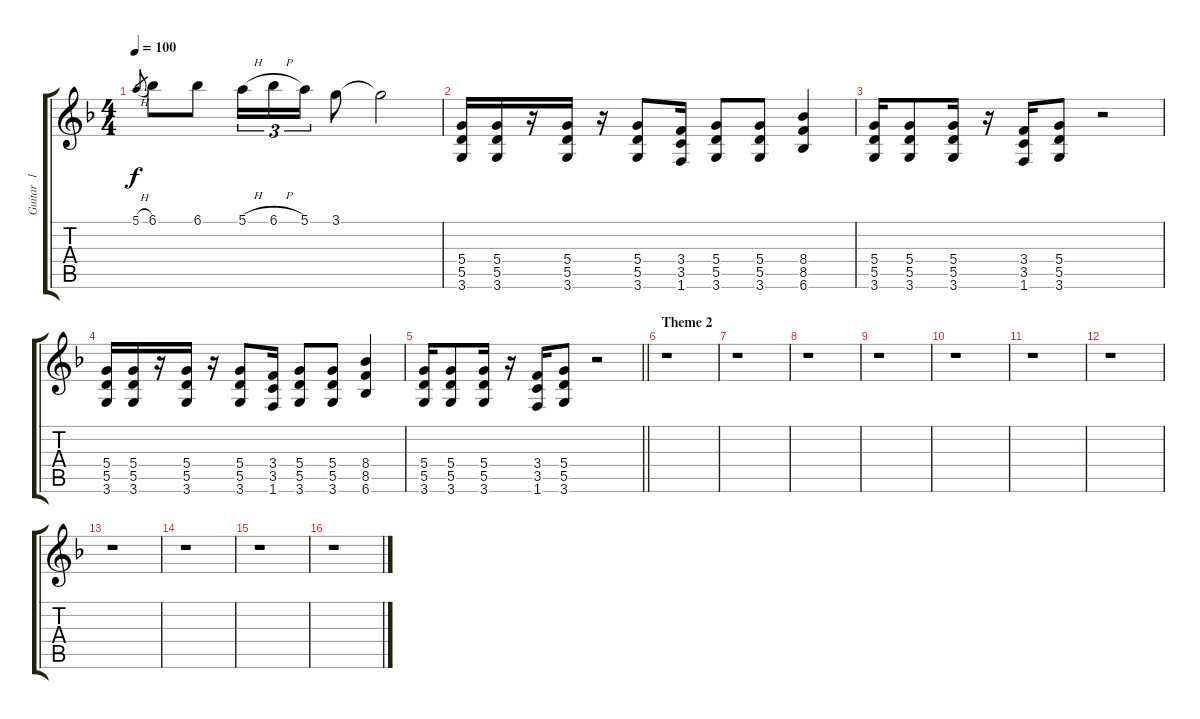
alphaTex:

\track ("Guitar  1        " "Guitar  1 ") {instrument distortionguitar}
\staff {score tabs}
\tuning (E4 B3 G3 D3 A2 E2) {hide}
\ts (4 4)
\tempo 100
\clef g2
\ks f
5.1{h}.8{gr dy f} 6.1.8 6.1.8 5.1{h}.16{tu (3 2)} 6.1{h}.16{tu (3 2)} 5.1.16{tu (3 2)} 3.1.8 3.1{t}.2 |
(5.4 5.5 3.6).16 (5.4 5.5 3.6).16 r.16 (5.4 5.5 3.6).16 r.16 (5.4 5.5 3.6).8 (3.4 3.5 1.6).16 (5.4 5.5 3.6).8 (5.4 5.5 3.6).8 (8.4 8.5 6.6).4 |
(5.4 5.5 3.6).16 (5.4 5.5 3.6).8 (5.4 5.5 3.6).16 r.16 (3.4 3.5 1.6).16 (5.4 5.5 3.6).8 r.2 |
(5.4 5.5 3.6).16 (5.4 5.5 3.6).16 r.16 (5.4 5.5 3.6).16 r.16 (5.4 5.5 3.6).8 (3.4 3.5 1.6).16 (5.4 5.5 3.6).8 (5.4 5.5 3.6).8 (8.4 8.5 6.6).4 |
\barLineRight lightlight
(5.4 5.5 3.6).16 (5.4 5.5 3.6).8 (5.4 5.5 3.6).16 r.16 (3.4 3.5 1.6).16 (5.4 5.5 3.6).8 r.2 |
\section ("" "Theme 2")
r.1 |
r.1 |
r.1 |
r.1 |
r.1 |
r.1 |
r.1 |
r.1 |
r.1 |
r.1 |
r.1
